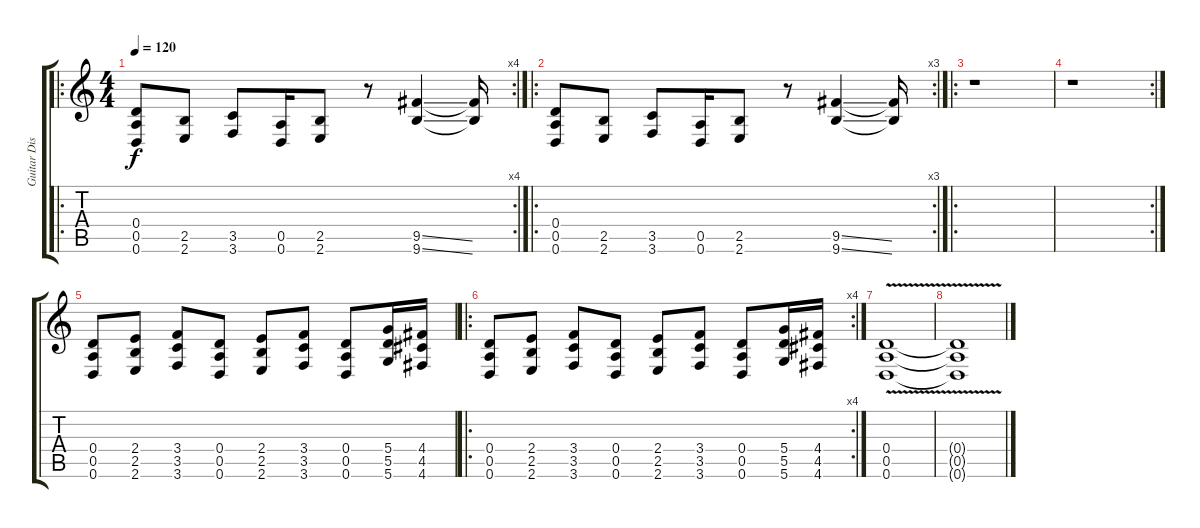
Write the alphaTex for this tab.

\track ("Guitar Distortion" "Guitar Dis") {instrument distortionguitar}
\staff {score tabs}
\tuning (E4 B3 G3 D3 A2 D2) {hide}
\ro
\rc 4
\ts (4 4)
\tempo 120
\clef g2
\ks c
(0.4 0.5 0.6).8{dy f} (2.5 2.6).8 (3.5 3.6).8 (0.5 0.6).16 (2.5 2.6).8 r.8 (9.5{ss} 9.6{ss}).4 (9.5{t} 9.6{t}).16 |
\ro
\rc 3
(0.4 0.5 0.6).8 (2.5 2.6).8 (3.5 3.6).8 (0.5 0.6).16 (2.5 2.6).8 r.8 (9.5{ss} 9.6{ss}).4 (9.5{t} 9.6{t}).16 |
\ro
r.1 |
\rc 2
r.1 |
(0.4 0.5 0.6).8 (2.4 2.5 2.6).8 (3.4 3.5 3.6).8 (0.4 0.5 0.6).8 (2.4 2.5 2.6).8 (3.4 3.5 3.6).8 (0.4 0.5 0.6).8 (5.4 5.5 5.6).16 (4.4 4.5 4.6).16 |
\ro
\rc 4
(0.4 0.5 0.6).8 (2.4 2.5 2.6).8 (3.4 3.5 3.6).8 (0.4 0.5 0.6).8 (2.4 2.5 2.6).8 (3.4 3.5 3.6).8 (0.4 0.5 0.6).8 (5.4 5.5 5.6).16 (4.4 4.5 4.6).16 |
(0.4{v} 0.5{v} 0.6{v}).1 |
(0.4{t} 0.5{t} 0.6{t}).1
